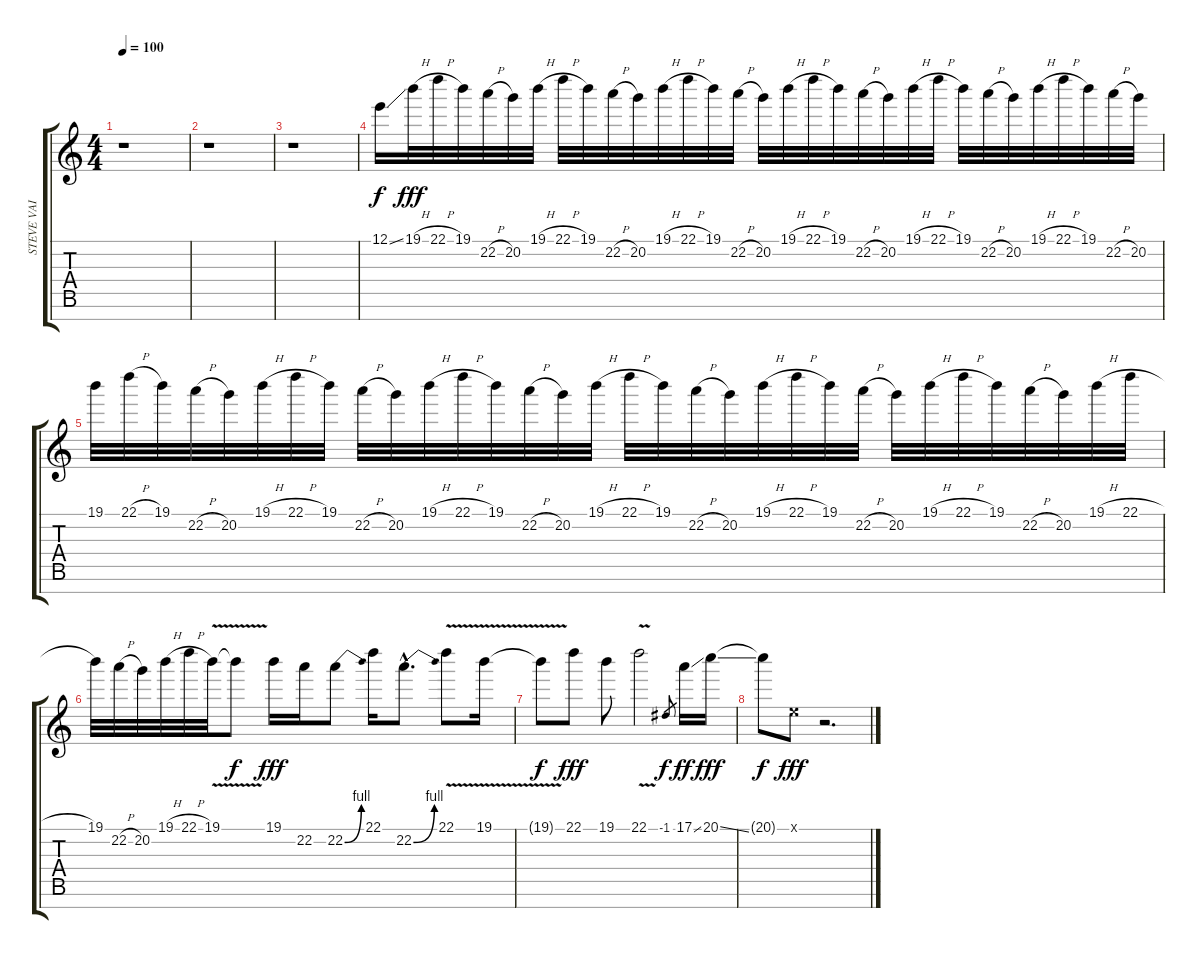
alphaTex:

\track ("STEVE VAI (PART)" "STEVE VAI ") {instrument overdrivenguitar}
\staff {score tabs}
\tuning (E4 B3 G3 D3 A2 E2 B1) {hide}
\ts (4 4)
\tempo 100
\clef g2
\ks c
r.1{dy f} |
r.1 |
r.1 |
12.1{ss}.16 19.1{h}.32{dy fff} 22.1{h}.32 19.1.32 22.2{h}.32 20.2.32 19.1{h}.32 22.1{h}.32 19.1.32 22.2{h}.32 20.2.32 19.1{h}.32 22.1{h}.32 19.1.32 22.2{h}.32 20.2.32 19.1{h}.32 22.1{h}.32 19.1.32 22.2{h}.32 20.2.32 19.1{h}.32 22.1{h}.32 19.1.32 22.2{h}.32 20.2.32 19.1{h}.32 22.1{h}.32 19.1.32 22.2{h}.32 20.2.32 |
19.1.32 22.1{h}.32 19.1.32 22.2{h}.32 20.2.32 19.1{h}.32 22.1{h}.32 19.1.32 22.2{h}.32 20.2.32 19.1{h}.32 22.1{h}.32 19.1.32 22.2{h}.32 20.2.32 19.1{h}.32 22.1{h}.32 19.1.32 22.2{h}.32 20.2.32 19.1{h}.32 22.1{h}.32 19.1.32 22.2{h}.32 20.2.32 19.1{h}.32 22.1{h}.32 19.1.32 22.2{h}.32 20.2.32 19.1{h}.32 22.1{h}.32 |
19.1.32 22.2{h}.32 20.2.32 19.1{h}.32 22.1{h}.32 19.1{v}.32 19.1{t}.8{dy f} 19.1.16{dy fff} 22.2.16 22.2{be (bend 0 0 60 4)}.8 22.1.16 22.2{be (bend 0 0 60 4) hac}.8{d} 22.1{v}.8 19.1{v}.16 |
19.1{t}.8{dy f} 22.1.8{dy fff} 19.1.8 22.1{v}.2 -1.1.8{gr dy f} 17.1{ss}.16{dy ff} 20.1{ss}.16{dy fff} |
20.1{t}.8{dy f} 0.1{x}.8{dy fff} r.2{d}
